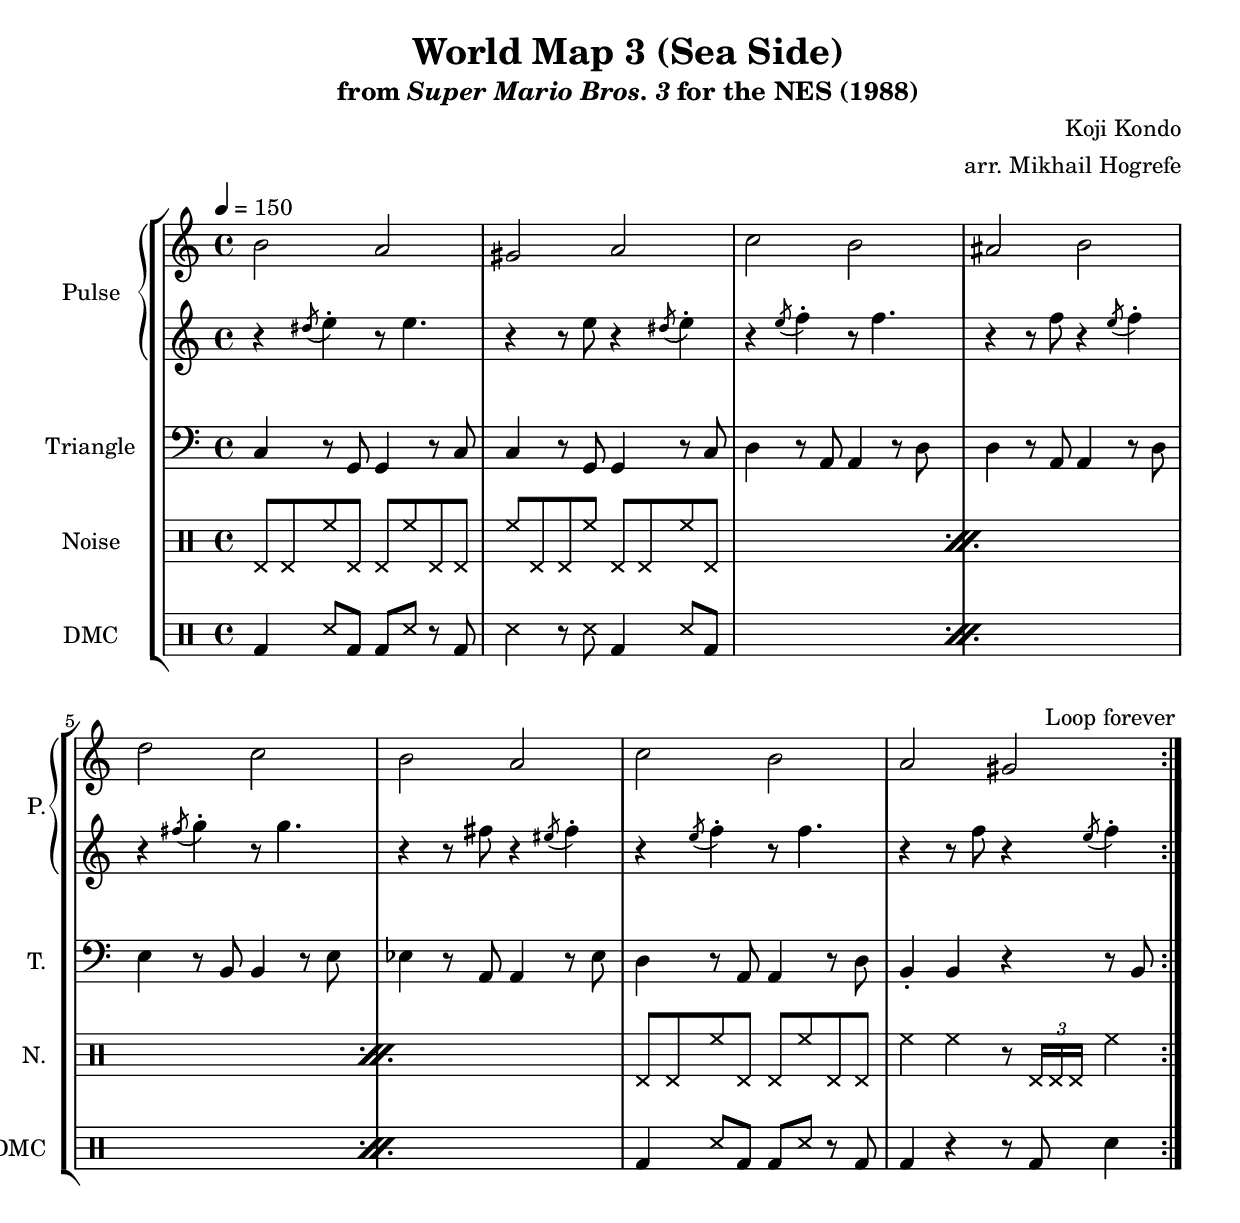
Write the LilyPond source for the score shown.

\version "2.22.0"

\paper {
  left-margin = 0.5\in
}

\book {
    \header {
        title = "World Map 3 (Sea Side)"
        subtitle = \markup { "from" {\italic "Super Mario Bros. 3"} "for the NES (1988)" }
        composer = "Koji Kondo"
        arranger = "arr. Mikhail Hogrefe"
    }

    \score {
        {
            \new StaffGroup <<
                \new GrandStaff <<
                    \set GrandStaff.instrumentName = "Pulse"
                    \set GrandStaff.shortInstrumentName = "P."
                    \new Staff \relative c'' {
\tempo 4 = 150
                        \repeat volta 2 {
b2 a |
gis2 a |
c2 b |
ais2 b |
d2 c |
b2 a |
c2 b |
a2 gis |
                        }
\once \override Score.RehearsalMark.self-alignment-X = #RIGHT
\mark \markup { \fontsize #-2 "Loop forever" }
                    }

                    \new Staff \relative c'' {
r4 \acciaccatura dis8 e4-. r8 e4. |
r4 r8 e r4 \acciaccatura dis8 e4-. |
r4 \acciaccatura e8 f4-. r8 f4. |
r4 r8 f r4 \acciaccatura e8 f4-. |
r4 \acciaccatura fis8 g4-. r8 g4. |
r4 r8 fis r4 \acciaccatura eis8 fis4-. |
r4 \acciaccatura e8 f4-. r8 f4. |
r4 r8 f r4 \acciaccatura e8 f4-. |
                    }
                >>

                \new Staff \relative c {
                    \set Staff.instrumentName = "Triangle"
                    \set Staff.shortInstrumentName = "T."
\clef bass
c4 r8 g g4 r8 c |
c4 r8 g g4 r8 c |
d4 r8 a a4 r8 d |
d4 r8 a a4 r8 d |
e4 r8 b b4 r8 e |
ees4 r8 a, a4 r8 ees' |
d4 r8 a a4 r8 d |
b4-. b r r8 b |
                }

                \new DrumStaff {
                    \drummode {
                        \set Staff.instrumentName="Noise"
                        \set Staff.shortInstrumentName="N."
                        \repeat percent 3 {
hhp8 hhp hh hhp hhp hh hhp hhp |
hh8 hhp hhp hh hhp hhp hh hhp |
                        }
hhp8 hhp hh hhp hhp hh hhp hhp |
hh4 hh r8 \tuplet 3/2 { hhp16 hhp hhp } hh4 |
                    }
                }

                \new DrumStaff {
                    \drummode {
                        \set Staff.instrumentName="DMC"
                        \set Staff.shortInstrumentName="DMC"
                        \repeat percent 3 {
bd4 ss8 bd bd ss r bd |
ss4 r8 ss bd4 ss8 bd |
                        }
bd4 ss8 bd bd ss r bd |
bd4 r r8 bd sn4 |
                    }
                }
            >>
        }
        \layout {
            \context {
                \Staff
                \RemoveEmptyStaves
            }
            \context {
                \DrumStaff
                \RemoveEmptyStaves
            }
        }
    }
}
